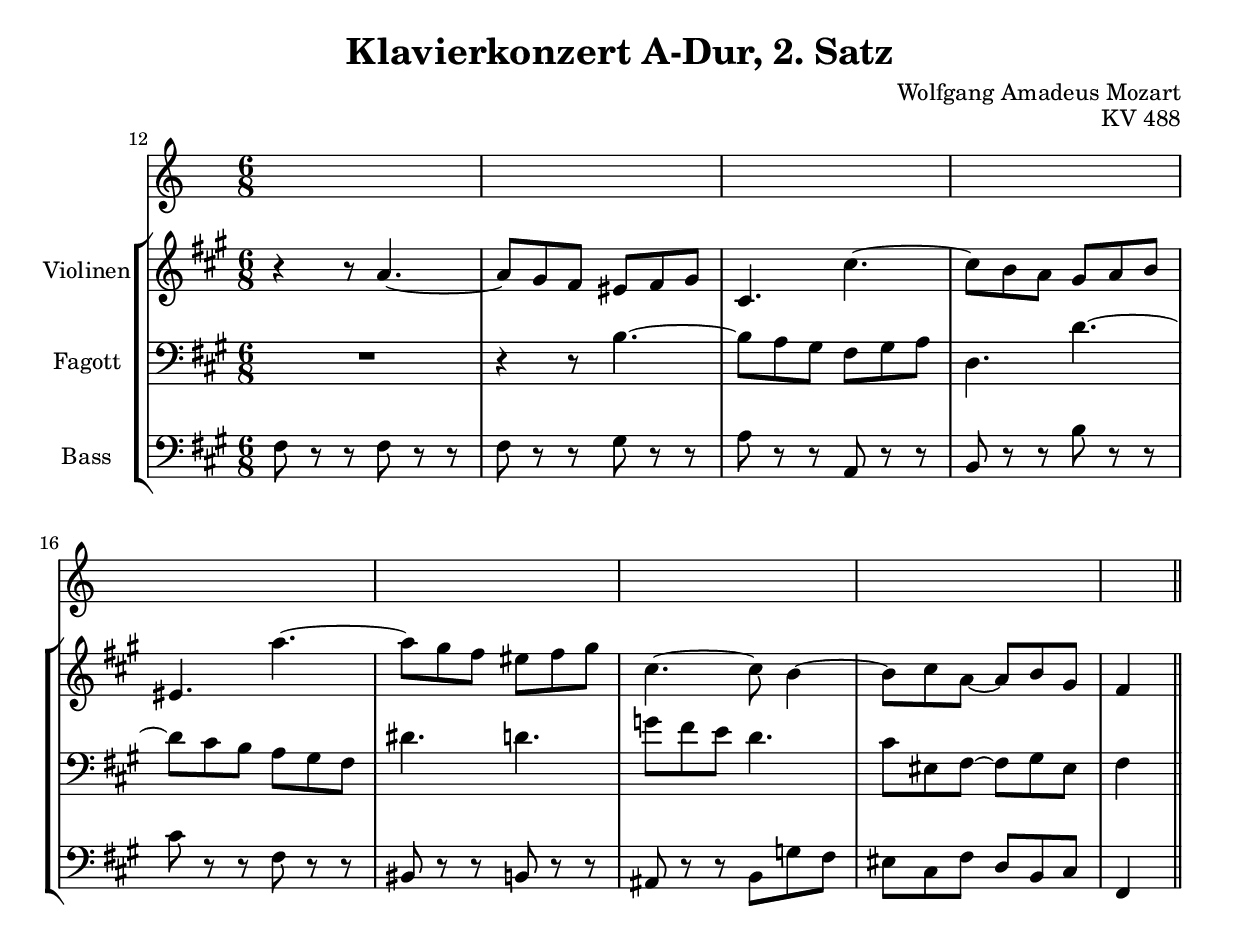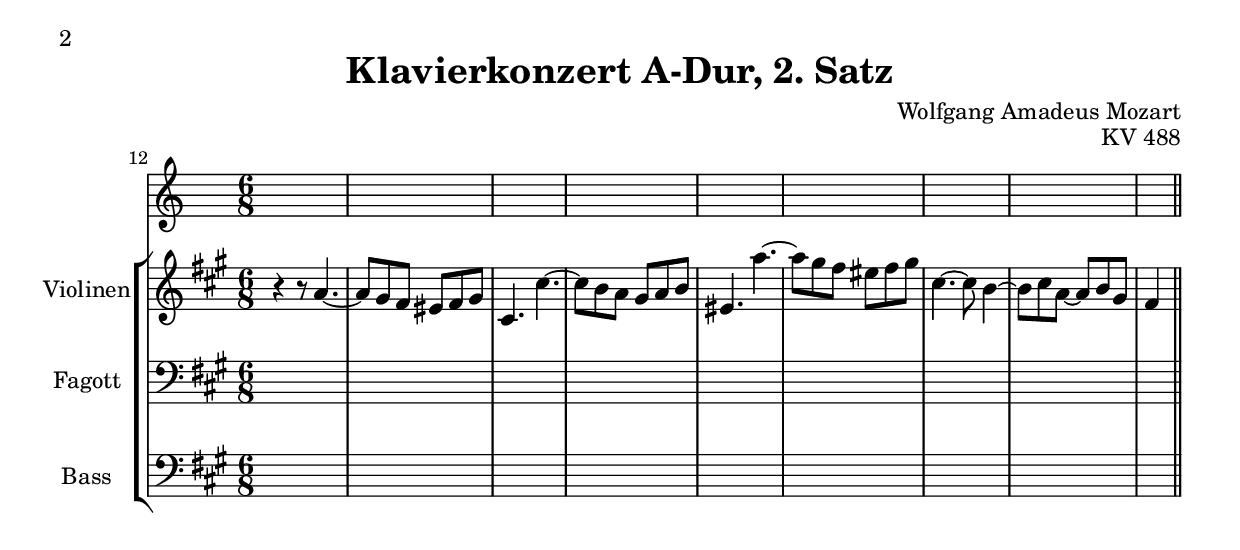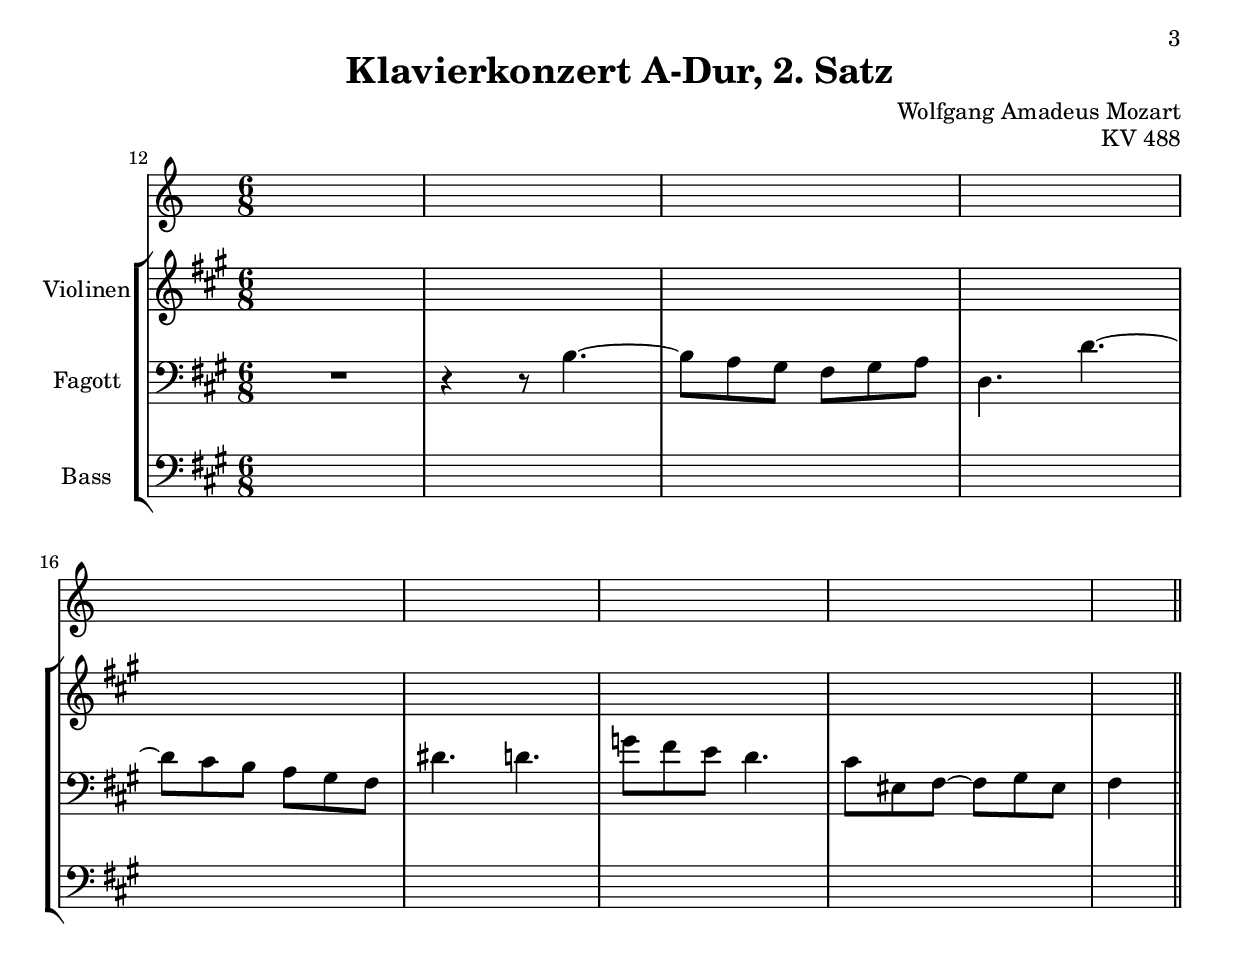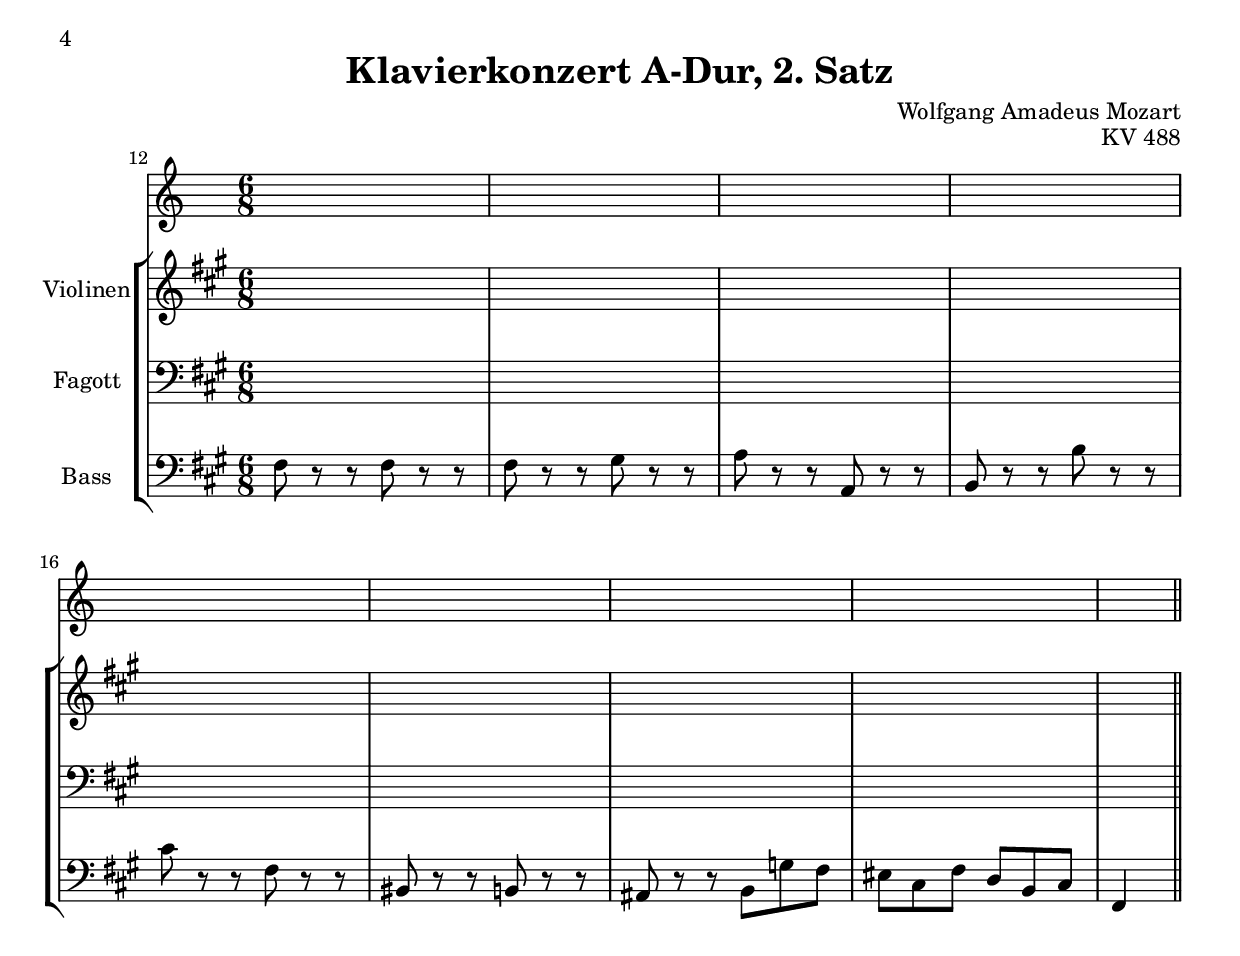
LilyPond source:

\version "2.12.2"
sopran = \relative c' {r4 r8 a'4. ~ a8 gis fis eis fis gis cis,4. cis' ~ cis8 b a gis a b eis,4. a'4. ~ a8 gis fis eis fis gis cis,4. ~ cis8 b4 ~b8 cis a ~ a b gis fis4}

tenor = \relative b {R2. r4 r8 b4. ~ b8 a gis fis gis a d,4. d'4. ~ \break d8 cis b a gis fis dis'4. d g8 fis e d4. cis8 eis, fis ~ fis gis eis fis4}

bass = \relative fis {fis8 r r fis r r fis r r gis r r a r r a, r r b r r b' r r cis r r fis, r r bis, r r b r r ais r r b g' fis eis cis fis d b cis fis,4}

tacet = {s2. s s s s s s s s4}

\bookpart {
\header { title = "Klavierkonzert A-Dur, 2. Satz" composer = "Wolfgang Amadeus Mozart" opus = "KV 488" tagline = ##f }
\score
{
 {
\set Score.currentBarNumber = #12
\bar ""

 \new StaffGroup <<
 \new Staff = "Violinen" 
 { \set Staff.instrumentName = #"Violinen" 
 \clef treble \key fis \minor \time 6/8 \sopran \bar "||"
 }
 \new Staff = "Fagott" 
 { \set Staff.instrumentName = #"Fagott" 
 \clef bass \key fis \minor \time 6/8 \tenor \bar "||"
 }
 \new Staff = "Bass" 
 { \set Staff.instrumentName = #"Bass" 
 \clef bass \key fis \minor \time 6/8 \bass \bar "||"
 }
 >>
 }
\layout {}
}
}

\bookpart {
\header
{
title = "Klavierkonzert A-Dur, 2. Satz"
composer = "Wolfgang Amadeus Mozart"
opus = "KV 488"
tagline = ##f
}
 
\score
{
 {
\set Score.currentBarNumber = #12
\bar ""

 \new StaffGroup <<
 \new Staff = "Violinen" 
 { \set Staff.instrumentName = #"Violinen" 
 \clef treble \key fis \minor \time 6/8 \sopran \bar "||"
 }
 \new Staff = "Fagott" 
 { \set Staff.instrumentName = #"Fagott" 
 \clef bass \key fis \minor \time 6/8 \tacet \bar "||"
 }
 \new Staff = "Bass" 
 { \set Staff.instrumentName = #"Bass" 
 \clef bass \key fis \minor \time 6/8 \tacet \bar "||"
 }
 >>
 }
\layout {}
}
}

\bookpart {
\header
{
title = "Klavierkonzert A-Dur, 2. Satz"
composer = "Wolfgang Amadeus Mozart"
opus = "KV 488"
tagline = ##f
}
 
\score
{
 {
\set Score.currentBarNumber = #12
\bar ""

 \new StaffGroup <<
 \new Staff = "Violinen" 
 { \set Staff.instrumentName = #"Violinen" 
 \clef treble \key fis \minor \time 6/8 \tacet \bar "||"
 }
 \new Staff = "Fagott" 
 { \set Staff.instrumentName = #"Fagott" 
 \clef bass \key fis \minor \time 6/8 \tenor \bar "||"
 }
 \new Staff = "Bass" 
 { \set Staff.instrumentName = #"Bass" 
 \clef bass \key fis \minor \time 6/8 \tacet \bar "||"
 }
 >>
 }
\layout {}
}
}

\bookpart{
\header
{
title = "Klavierkonzert A-Dur, 2. Satz"
composer = "Wolfgang Amadeus Mozart"
opus = "KV 488"
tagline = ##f
}
 
\score
{
 {
\set Score.currentBarNumber = #12
\bar ""

 \new StaffGroup <<
 \new Staff = "Violinen" 
 { \set Staff.instrumentName = #"Violinen" 
 \clef treble \key fis \minor \time 6/8 \tacet \bar "||"
 }
 \new Staff = "Fagott" 
 { \set Staff.instrumentName = #"Fagott" 
 \clef bass \key fis \minor \time 6/8 \tacet \bar "||"
 }
 \new Staff = "Bass" 
 { \set Staff.instrumentName = #"Bass" 
 \clef bass \key fis \minor \time 6/8 \bass \bar "||"
 }
 >>
 }
\layout {}
}

}